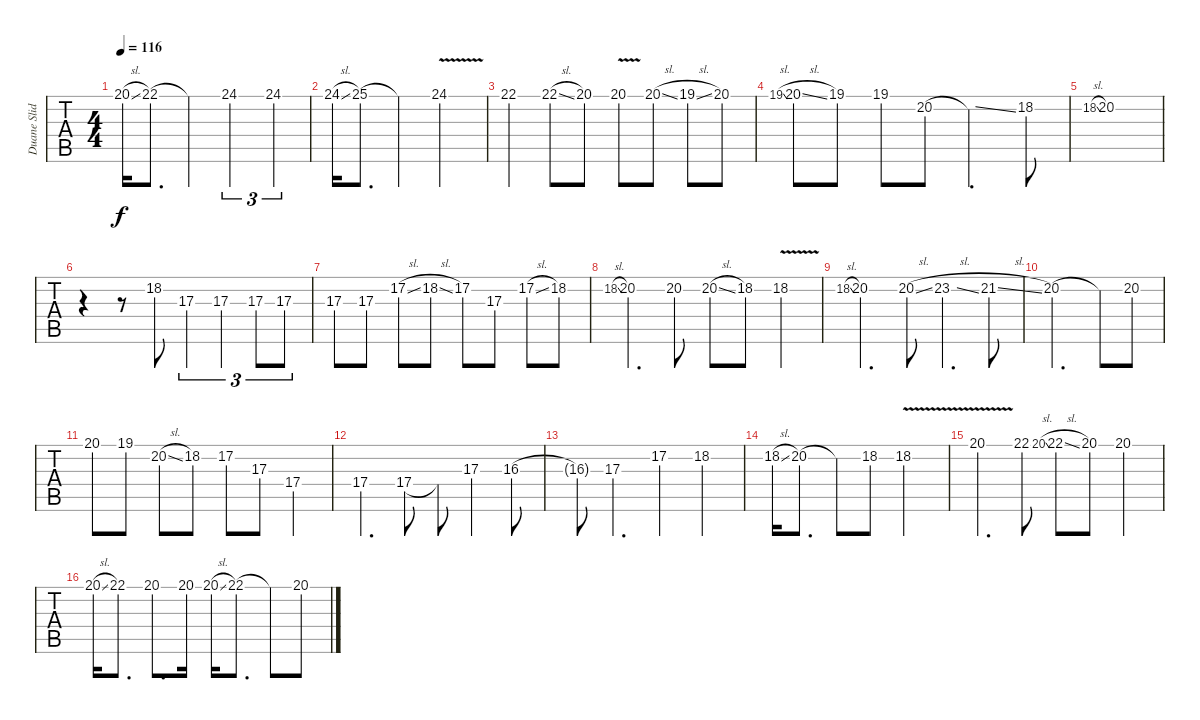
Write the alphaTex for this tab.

\track ("Duane Slide (Tr. 5B)" "Duane Slid") {instrument overdrivenguitar}
\staff {tabs}
\tuning (E4 B3 G3 D3 A2 E2) {hide}
\ts (4 4)
\tempo 116
\clef g2
\ks c
20.1{sl}.16{dy f} 22.1.8{d} 22.1{t}.4 24.1.2{tu (3 2)} 24.1.4{tu (3 2)} |
24.1{sl}.16 25.1.8{d} 25.1{t}.4 24.1{v}.2 |
22.1.4 22.1{sl}.8 20.1.8 20.1{v}.8 20.1{sl}.8 19.1{sl}.8 20.1.8 |
19.1{sl}.8{gr onbeat} 20.1{sl}.8 19.1.8 19.1.8 20.2.8 20.2{ss t}.4{d} 18.2.8 |
18.2{sl}.8{gr onbeat} 20.2.1 |
r.4 r.8 18.2.8 17.3.4{tu (3 2)} 17.3.4{tu (3 2)} 17.3.8{tu (3 2)} 17.3.8{tu (3 2)} |
17.3.8 17.3.8 17.2{sl}.8 18.2{sl}.8 17.2.8 17.3.8 17.2{sl}.8 18.2.8 |
18.2{sl}.8{gr onbeat} 20.2.4{d} 20.2.8 20.2{sl}.8 18.2.8 18.2{v}.4 |
18.2{sl}.8{gr onbeat} 20.2.4{d} 20.2{sl}.8 23.2{sl}.4{d} 21.2{sl}.8 |
20.2.2{d} 20.2{t}.8 20.2.8 |
20.1.8 19.1.8 20.2{sl}.8 18.2.8 17.2.8 17.3.8 17.4.4 |
17.4.4{d} 17.4.8 17.4{t}.8 17.3.4 16.3.8 |
16.3{t}.8 17.3.4{d} 17.2.4 18.2.4 |
18.2{sl}.16 20.2.8{d} 20.2{t}.8 18.2.8 18.2{v}.2 |
20.1{v}.4{d} 22.1.8 20.1{sl}.8{gr onbeat} 22.1{sl}.8 20.1.8 20.1.4 |
20.1{sl}.16 22.1.8{d} 20.1.8{d} 20.1.16 20.1{sl}.16 22.1.8{d} 22.1{t}.8 20.1.8
